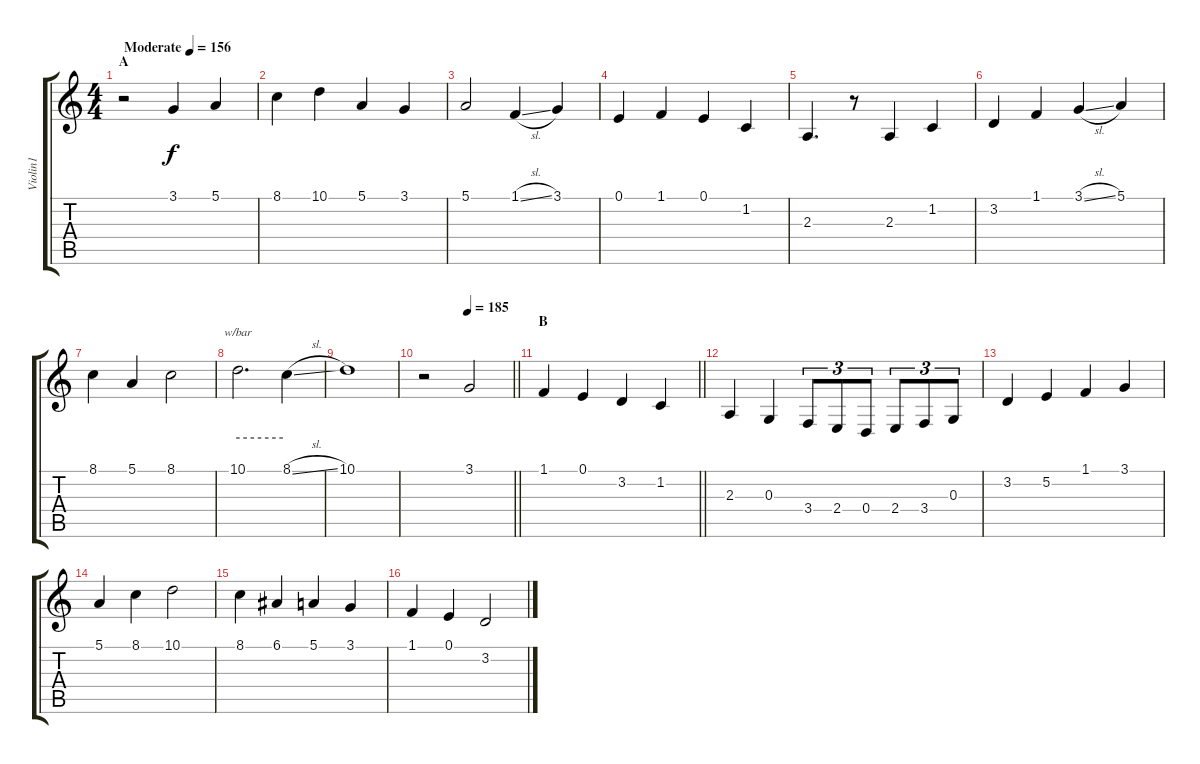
\track ("Violin1" "Violin1") {instrument flute}
\staff {score tabs}
\tuning (E4 B3 G3 D3 A2 E2) {hide}
\ts (4 4)
\section ("" "A")
\tempo (156 "Moderate")
\clef g2
\ks c
r.2{dy f volume 0 instrument flute} 3.1.4 5.1.4 |
8.1.4 10.1.4 5.1.4 3.1.4 |
5.1.2 1.1{sl}.4 3.1.4 |
0.1.4 1.1.4 0.1.4 1.2.4 |
2.3.4{d} r.8 2.3.4 1.2.4 |
3.2.4 1.1.4 3.1{sl}.4 5.1.4 |
8.1.4 5.1.4 8.1.2 |
10.1.2{d tbe (hold default 0 0 60 0)} 8.1{sl}.4 |
10.1.1 |
\tempo (185 0.5)
\barLineRight lightlight
r.2 3.1.2 |
\section ("" "B")
\barLineRight lightlight
1.1.4 0.1.4 3.2.4 1.2.4 |
2.3.4 0.3.4 3.4.8{tu (3 2)} 2.4.8{tu (3 2)} 0.4.8{tu (3 2)} 2.4.8{tu (3 2)} 3.4.8{tu (3 2)} 0.3.8{tu (3 2)} |
3.2.4 5.2.4 1.1.4 3.1.4 |
5.1.4 8.1.4 10.1.2 |
8.1.4 6.1.4 5.1.4 3.1.4 |
1.1.4 0.1.4 3.2.2
